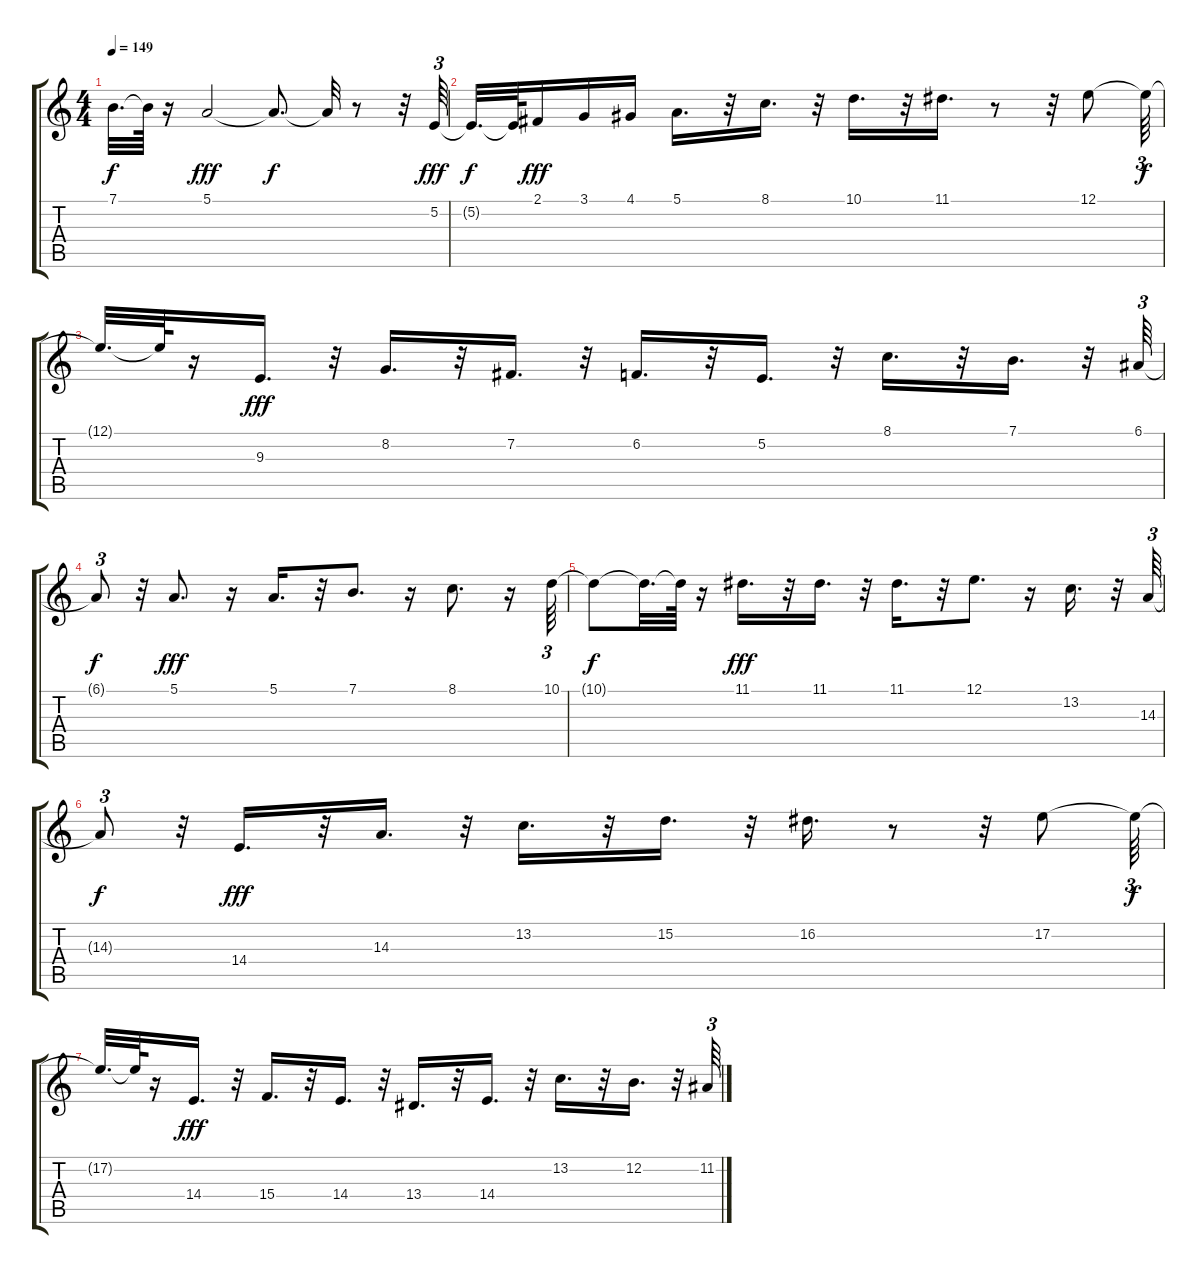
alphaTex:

\track "" {instrument lead8bassandlead}
\staff {score tabs}
\tuning (E4 B3 G3 D3 A2 E2) {hide}
\ts (4 4)
\tempo 149
\clef g2
\ks c
7.1{t}.32{d dy f} 7.1{t}.64 r.16 5.1.2{dy fff} 5.1{t}.8{d dy f} 5.1{t}.32 r.8 r.32 5.2.64{tu (3 2) dy fff} |
5.2{t}.32{d dy f} 5.2{t}.64 2.1.16{dy fff} 3.1.16 4.1.16 5.1.16{d} r.32 8.1.16{d} r.32 10.1.16{d} r.32 11.1.16{d} r.8 r.32 12.1.8 12.1{t}.64{tu (3 2) dy f} |
12.1{t}.32{d} 12.1{t}.64 r.16 9.3.16{d dy fff} r.32 8.2.16{d} r.32 7.2.16{d} r.32 6.2.16{d} r.32 5.2.16{d} r.32 8.1.16{d} r.32 7.1.16{d} r.32 6.1.64{tu (3 2)} |
6.1{t}.8{tu (3 2) dy f} r.32 5.1.8{d dy fff} r.16 5.1.16{d} r.32 7.1.8{d} r.16 8.1.8{d} r.16 10.1.64{tu (3 2)} |
10.1{t}.8{dy f} 10.1{t}.32{d} 10.1{t}.64 r.16 11.1.16{d dy fff} r.32 11.1.16{d} r.32 11.1.16{d} r.32 12.1.8{d} r.16 13.2.16{d} r.32 14.3.64{tu (3 2)} |
14.3{t}.8{tu (3 2) dy f} r.32 14.4.16{d dy fff} r.32 14.3.16{d} r.32 13.2.16{d} r.32 15.2.16{d} r.32 16.2.16{d} r.8 r.32 17.2.8 17.2{t}.64{tu (3 2) dy f} |
17.2{t}.32{d} 17.2{t}.64 r.16 14.4.16{d dy fff} r.32 15.4.16{d} r.32 14.4.16{d} r.32 13.4.16{d} r.32 14.4.16{d} r.32 13.2.16{d} r.32 12.2.16{d} r.32 11.2.64{tu (3 2)}
